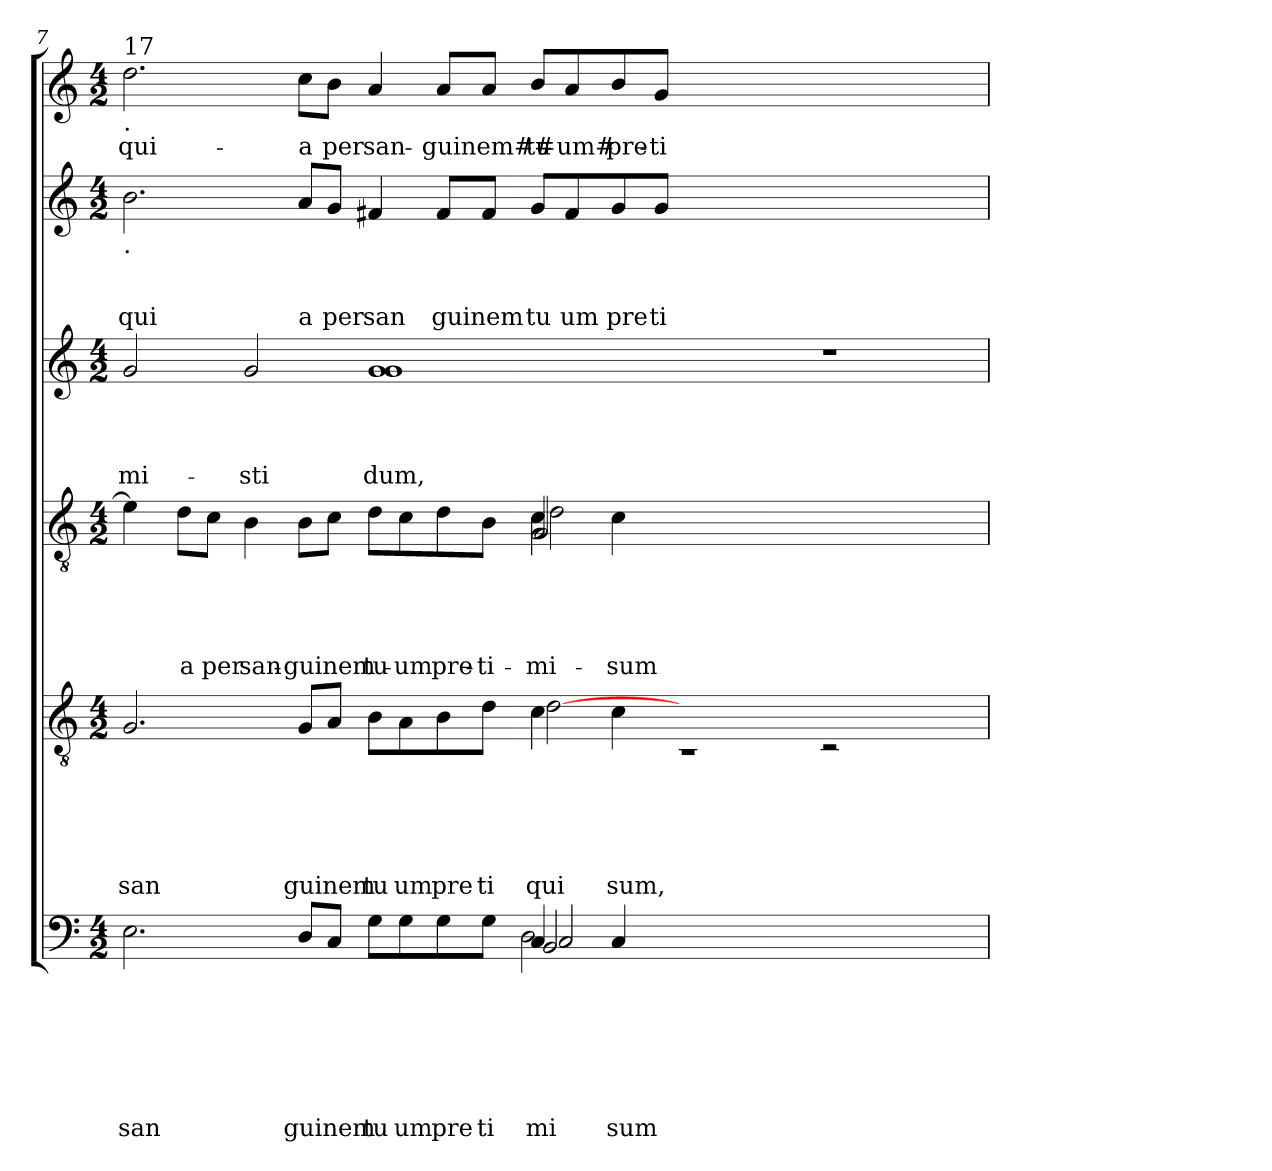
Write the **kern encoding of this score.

**kern	**text	**text	**text	**text	**text	**text	**text	**kern	**text	**text	**text	**text	**text	**text	**kern	**text	**text	**text	**text	**text	**kern	**text	**text	**text	**text	**kern	**text	**text	**text	**kern	**text
*part6	*part6	*part6	*part6	*part6	*part6	*part6	*part6	*part5	*part5	*part5	*part5	*part5	*part5	*part5	*part4	*part4	*part4	*part4	*part4	*part4	*part3	*part3	*part3	*part3	*part3	*part2	*part2	*part2	*part2	*part1	*part1
*staff6	*staff6	*staff6	*staff6	*staff6	*staff6	*staff6	*staff6	*staff5	*staff5	*staff5	*staff5	*staff5	*staff5	*staff5	*staff4	*staff4	*staff4	*staff4	*staff4	*staff4	*staff3	*staff3	*staff3	*staff3	*staff3	*staff2	*staff2	*staff2	*staff2	*staff1	*staff1
!!LO:LB:g=z
*clefF4	*	*	*	*	*	*	*	*clefGv2	*	*	*	*	*	*	*clefGv2	*	*	*	*	*	*clefG2	*	*	*	*	*clefG2	*	*	*	*clefG2	*
*k[]	*	*	*	*	*	*	*	*k[]	*	*	*	*	*	*	*k[]	*	*	*	*	*	*k[]	*	*	*	*	*k[]	*	*	*	*k[]	*
*C:	*	*	*	*	*	*	*	*C:	*	*	*	*	*	*	*C:	*	*	*	*	*	*C:	*	*	*	*	*C:	*	*	*	*C:	*
*M4/2	*	*	*	*	*	*	*	*M4/2	*	*	*	*	*	*	*M4/2	*	*	*	*	*	*M4/2	*	*	*	*	*M4/2	*	*	*	*M4/2	*
=7	=7	=7	=7	=7	=7	=7	=7	=7	=7	=7	=7	=7	=7	=7	=7	=7	=7	=7	=7	=7	=7	=7	=7	=7	=7	=7	=7	=7	=7	=7	=7
!	!	!	!	!	!	!	!	!	!	!	!	!	!	!	!	!	!	!	!	!	!	!	!	!	!	!	!	!	!	!LO:TX:b:t=.	!
!	!	!	!	!	!	!	!	!	!	!	!	!	!	!	!	!	!	!	!	!	!	!	!	!	!	!	!	!	!	!LO:TX:a:t=17	!
!	!	!	!	!	!	!	!	!	!	!	!	!	!	!	!	!	!	!	!	!	!	!	!	!	!	!LO:TX:b:t=.	!	!	!	!	!
!	!	!	!	!	!	!	!LO:LY:b	!	!	!	!	!	!	!LO:LY:b	!	!	!	!	!	!	!	!	!	!	!LO:LY:b	!	!	!	!LO:LY:b	!	!LO:LY:b
*^	*	*	*	*	*	*	*	*^	*	*	*	*	*	*	*^	*	*	*	*	*	*	*	*	*	*	*	*	*	*	*	*
*	*^	*	*	*	*	*	*	*	*	*^	*	*	*	*	*	*	*	*^	*	*	*	*	*	*	*	*	*	*	*	*	*	*	*	*
*	*	*^	*	*	*	*	*	*	*	*	*	*	*	*	*	*	*	*	*	*	*^	*	*	*	*	*	*	*	*	*	*	*	*	*	*	*	*
2.E\	1.ryy	1.ryy	1.ryy	.	.	.	.	.	.	san	16.ryy	2.G/	1.ryy	.	.	.	.	.	san	4e\]	1.ryy	1.ryy	1.ryy	.	.	.	.	.	2g/	.	.	.	mi-	2.b\	.	.	qui	2.dd\	qui-
.	.	.	.	.	.	.	.	.	.	.	2ryy	.	.	.	.	.	.	.	.	.	.	.	.	.	.	.	.	.	.	.	.	.	.	.	.	.	.	.	.
!	!	!	!	!	!	!	!	!	!	!	!	!	!	!	!	!	!	!	!	!	!	!	!	!	!	!	!	!LO:LY:b	!	!	!	!	!	!	!	!	!	!	!
.	.	.	.	.	.	.	.	.	.	.	.	.	.	.	.	.	.	.	.	8d\L	.	.	.	.	.	.	.	a	.	.	.	.	.	.	.	.	.	.	.
!	!	!	!	!	!	!	!	!	!	!	!	!	!	!	!	!	!	!	!	!	!	!	!	!	!	!	!	!LO:LY:b	!	!	!	!	!	!	!	!	!	!	!
.	.	.	.	.	.	.	.	.	.	.	.	.	.	.	.	.	.	.	.	8c\J	.	.	.	.	.	.	.	per	.	.	.	.	.	.	.	.	.	.	.
!	!	!	!	!	!	!	!	!	!	!	!	!	!	!	!	!	!	!	!	!	!	!	!	!	!	!	!	!LO:LY:b	!	!	!	!	!LO:LY:b	!	!	!	!	!	!
.	.	.	.	.	.	.	.	.	.	.	.	.	.	.	.	.	.	.	.	4B\	.	.	.	.	.	.	.	san-	2g/	.	.	.	-sti	.	.	.	.	.	.
.	.	.	.	.	.	.	.	.	.	.	1ryy	.	.	.	.	.	.	.	.	.	.	.	.	.	.	.	.	.	.	.	.	.	.	.	.	.	.	.	.
!	!	!	!	!	!	!	!	!	!	!LO:LY:b	!	!	!	!	!	!	!	!	!LO:LY:b	!	!	!	!	!	!	!	!	!LO:LY:b	!	!	!	!	!	!	!	!	!LO:LY:b	!	!LO:LY:b
8D/L	.	.	.	.	.	.	.	.	.	guinem	.	8G/L	.	.	.	.	.	.	guinem	8B\L	.	.	.	.	.	.	.	-guinem	.	.	.	.	.	8a/L	.	.	a	8cc\L	-a
!	!	!	!	!	!	!	!	!	!	!	!	!	!	!	!	!	!	!	!	!	!	!	!	!	!	!	!	!	!	!	!	!	!	!	!	!	!LO:LY:b	!	!LO:LY:b
8C/J	.	.	.	.	.	.	.	.	.	.	.	8A/J	.	.	.	.	.	.	.	8c\J	.	.	.	.	.	.	.	.	.	.	.	.	.	8g/J	.	.	per	8b\J	per
!	!	!	!	!	!	!	!	!	!	!LO:LY:b	!	!	!	!	!	!	!	!	!LO:LY:b	!	!	!	!	!	!	!	!	!LO:LY:b	!	!	!	!	!LO:LY:b	!	!	!	!LO:LY:b	!	!LO:LY:b
8G\L	.	.	.	.	.	.	.	.	.	tu	.	8B\L	.	.	.	.	.	.	tu	8d\L	.	.	.	.	.	.	.	tu-	1g 1g	.	.	.	-dum,	4f#X/	.	.	san	4a/	san-
!	!	!	!	!	!	!	!	!	!	!LO:LY:b	!	!	!	!	!	!	!	!	!LO:LY:b	!	!	!	!	!	!	!	!	!LO:LY:b	!	!	!	!	!	!	!	!	!	!	!
8G\	.	.	.	.	.	.	.	.	.	um	.	8A\	.	.	.	.	.	.	um	8c\	.	.	.	.	.	.	.	-um	.	.	.	.	.	.	.	.	.	.	.
!	!	!	!	!	!	!	!	!	!	!LO:LY:b	!	!	!	!	!	!	!	!	!LO:LY:b	!	!	!	!	!	!	!	!	!LO:LY:b	!	!	!	!	!	!	!	!	!LO:LY:b	!	!LO:LY:b:rj
8G\	.	.	.	.	.	.	.	.	.	pre	.	8B\	.	.	.	.	.	.	pre	8d\	.	.	.	.	.	.	.	pre-	.	.	.	.	.	8f#/L	.	.	guinem	8a/L	-guinem##
!	!	!	!	!	!	!	!	!	!	!LO:LY:b	!	!	!	!	!	!	!	!	!LO:LY:b	!	!	!	!	!	!	!	!	!LO:LY:b	!	!	!	!	!	!	!	!	!	!	!
8G\J	.	.	.	.	.	.	.	.	.	ti	.	8d\J	.	.	.	.	.	.	ti	8B\J	.	.	.	.	.	.	.	-ti-	.	.	.	.	.	8f#/J	.	.	.	8a/J	.
!	!	!	!	!	!	!	!	!	!	!LO:LY:b	!	!	!	!	!	!	!	!	!	!	!	!	!	!	!	!	!	!	!	!	!	!	!	!	!	!	!	!	!
!	!	!	!	!	!	!	!	!	!	!LO:LY:b	!	!	!	!	!	!	!	!	!	!	!	!	!	!	!	!	!	!	!	!	!	!	!	!	!	!	!	!	!
!	!	!	!	!	!	!	!	!	!	!LO:LY:b	!	!	!	!	!	!	!	!	!	!	!	!	!	!	!	!	!	!	!	!	!	!	!	!	!	!	!	!	!
!	!	!	!	!	!	!	!	!	!	!LO:LY:b	!	!	!	!	!	!	!	!	!LO:LY:b	!	!	!	!	!	!	!	!	!	!	!	!	!	!	!	!	!	!	!	!
!	!	!	!	!	!	!	!	!	!	!	!	!	!	!	!	!	!	!	!LO:LY:b	!	!	!	!	!	!	!	!	!LO:LY:b	!	!	!	!	!	!	!	!	!	!	!
!	!	!	!	!	!	!	!	!	!	!	!	!	!	!	!	!	!	!	!	!	!	!	!	!	!	!	!	!LO:LY:b	!	!	!	!	!	!	!	!	!	!	!
!	!	!	!	!	!	!	!	!	!	!	!	!	!	!	!	!	!	!	!	!	!	!	!	!	!	!	!	!LO:LY:b	!	!	!	!	!	!	!	!	!	!	!
!	!	!	!	!	!	!	!	!	!	!	!	!	!	!	!	!	!	!	!	!	!	!	!	!	!	!	!	!LO:LY:b	!	!	!	!	!	!	!	!	!LO:LY:b	!	!LO:LY:b
4C/	2BB/	2C/	2D\	.	.	.	.	.	.	mi	.	4c\	[<2d\	.	.	.	.	.	qui	4c\	2G/	2G/	2d\	.	.	.	.	-mi-	.	.	.	.	.	8g/L	.	.	tu	8b/L	tu-
.	.	.	.	.	.	.	.	.	.	.	1ryy	.	.	.	.	.	.	.	.	.	.	.	.	.	.	.	.	.	.	.	.	.	.	.	.	.	.	.	.
!	!	!	!	!	!	!	!	!	!	!	!	!	!	!	!	!	!	!	!	!	!	!	!	!	!	!	!	!	!	!	!	!	!	!	!	!	!LO:LY:b	!	!LO:LY:b:rj
.	.	.	.	.	.	.	.	.	.	.	.	.	.	.	.	.	.	.	.	.	.	.	.	.	.	.	.	.	.	.	.	.	.	8f#/	.	.	um	8a/	-um#
!	!	!	!	!	!	!	!	!	!	!LO:LY:b	!	!	!	!	!	!	!	!	!LO:LY:b	!	!	!	!	!	!	!	!	!LO:LY:b	!	!	!	!	!	!	!	!	!LO:LY:b	!	!LO:LY:b
4C/	.	.	.	.	.	.	.	.	.	sum	.	4c\	.	.	.	.	.	.	sum,	4c\	.	.	.	.	.	.	.	-sum	.	.	.	.	.	8g/	.	.	pre	8b/	pre-
!	!	!	!	!	!	!	!	!	!	!	!	!	!	!	!	!	!	!	!	!	!	!	!	!	!	!	!	!	!	!	!	!	!	!	!	!	!LO:LY:b	!	!LO:LY:b
.	.	.	.	.	.	.	.	.	.	.	.	.	.	.	.	.	.	.	.	.	.	.	.	.	.	.	.	.	.	.	.	.	.	8g/J	.	.	ti	8g/J	-ti-
0ryy	0ryy	0ryy	0ryy	.	.	.	.	.	.	.	.	1rC	2ryy	.	.	.	.	.	.	0ryy	0ryy	0ryy	0ryy	.	.	.	.	.	1ryy	.	.	.	.	0ryy	.	.	.	0ryy	.
.	.	.	.	.	.	.	.	.	.	.	.	.	1.ryy	.	.	.	.	.	.	.	.	.	.	.	.	.	.	.	.	.	.	.	.	.	.	.	.	.	.
.	.	.	.	.	.	.	.	.	.	.	1ryy	.	.	.	.	.	.	.	.	.	.	.	.	.	.	.	.	.	.	.	.	.	.	.	.	.	.	.	.
.	.	.	.	.	.	.	.	.	.	.	.	2rC	.	.	.	.	.	.	.	.	.	.	.	.	.	.	.	.	1r	.	.	.	.	.	.	.	.	.	.
.	.	.	.	.	.	.	.	.	.	.	.	2ryy	.	.	.	.	.	.	.	.	.	.	.	.	.	.	.	.	.	.	.	.	.	.	.	.	.	.	.
.	.	.	.	.	.	.	.	.	.	.	4ryy	.	.	.	.	.	.	.	.	.	.	.	.	.	.	.	.	.	.	.	.	.	.	.	.	.	.	.	.
.	.	.	.	.	.	.	.	.	.	.	8ryy	.	.	.	.	.	.	.	.	.	.	.	.	.	.	.	.	.	.	.	.	.	.	.	.	.	.	.	.
.	.	.	.	.	.	.	.	.	.	.	32ryy	.	.	.	.	.	.	.	.	.	.	.	.	.	.	.	.	.	.	.	.	.	.	.	.	.	.	.	.
*v	*v	*v	*v	*	*	*	*	*	*	*	*	*	*	*	*	*	*	*	*	*v	*v	*v	*v	*	*	*	*	*	*	*	*	*	*	*	*	*	*	*	*
*	*	*	*	*	*	*	*	*v	*v	*v	*	*	*	*	*	*	*	*	*	*	*	*	*	*	*	*	*	*	*	*	*	*	*
=	=	=	=	=	=	=	=	=	=	=	=	=	=	=	=	=	=	=	=	=	=	=	=	=	=	=	=	=	=	=	=
*-	*-	*-	*-	*-	*-	*-	*-	*-	*-	*-	*-	*-	*-	*-	*-	*-	*-	*-	*-	*-	*-	*-	*-	*-	*-	*-	*-	*-	*-	*-	*-
